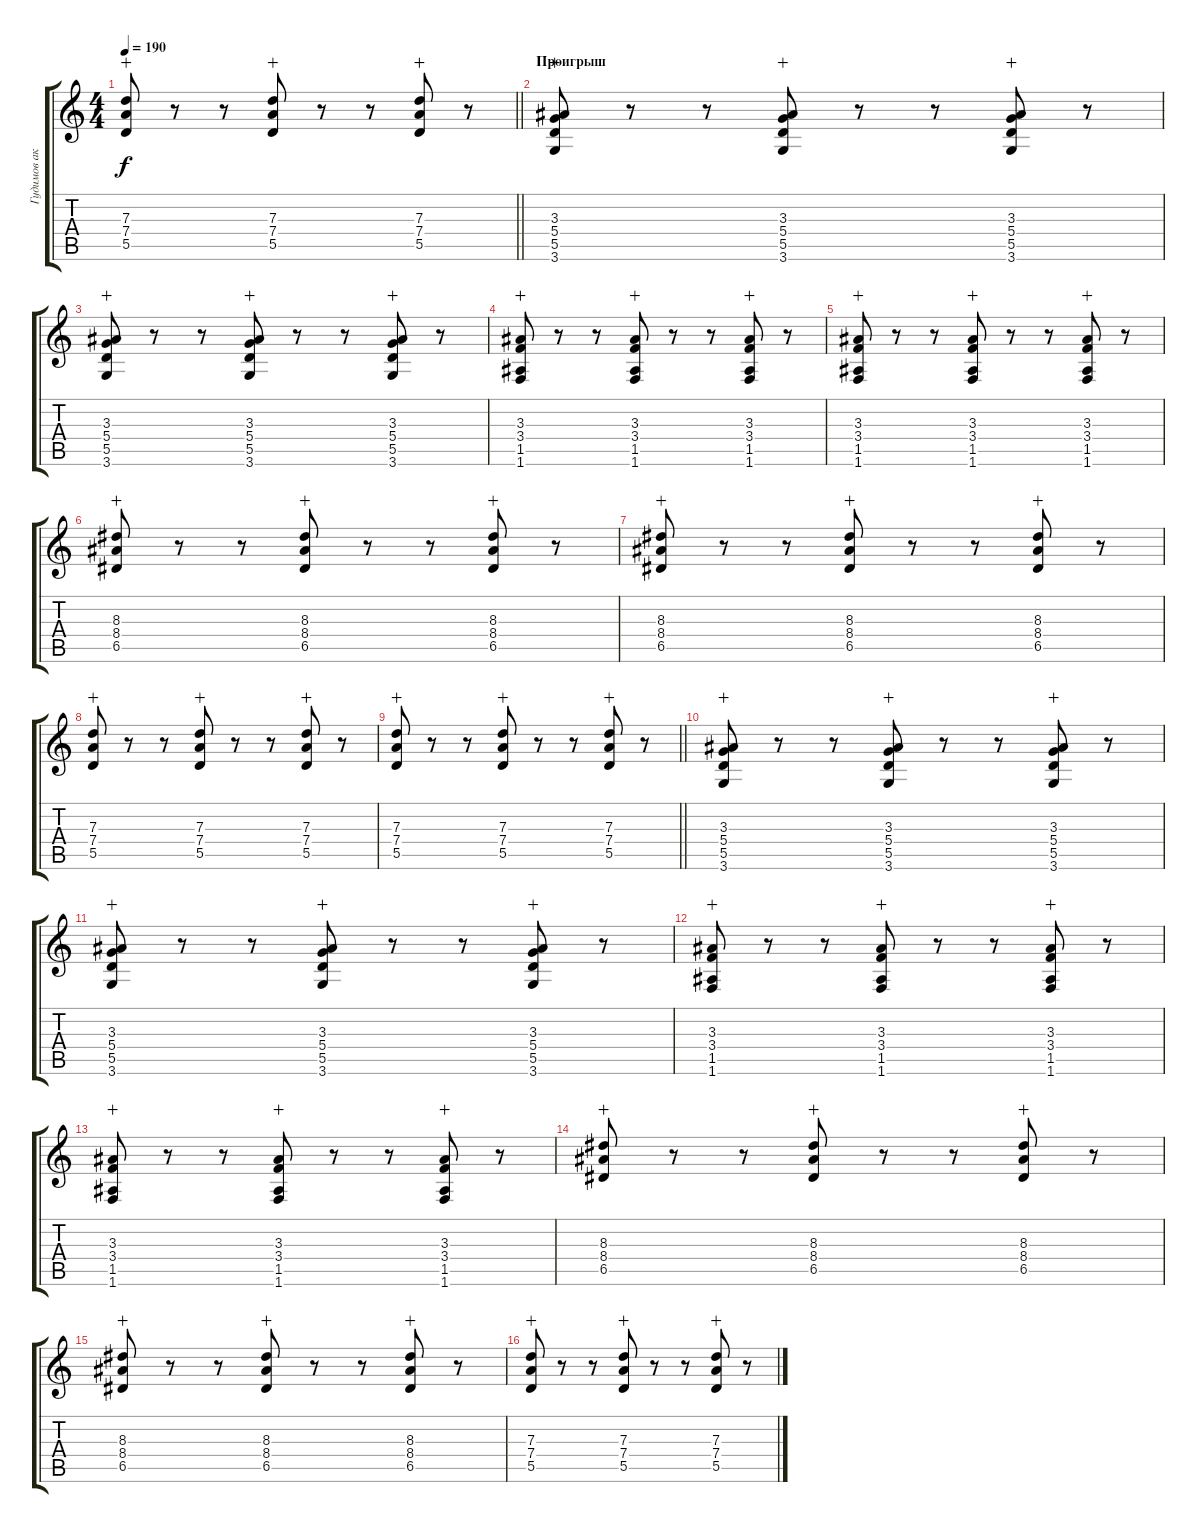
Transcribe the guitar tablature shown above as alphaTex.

\track ("Гудимов акустика" "Гудимов ак") {instrument acousticguitarsteel}
\staff {score tabs}
\tuning (E4 B3 G3 D3 A2 E2) {hide}
\ts (4 4)
\tempo 190
\clef g2
\barLineRight lightlight
\ks c
(7.3 7.4 5.5).8{dy f wahc} r.8 r.8 (7.3 7.4 5.5).8{wahc} r.8 r.8 (7.3 7.4 5.5).8{wahc} r.8 |
\section ("" "Проигрыш")
(3.3 5.4 5.5 3.6).8{wahc} r.8 r.8 (3.3 5.4 5.5 3.6).8{wahc} r.8 r.8 (3.3 5.4 5.5 3.6).8{wahc} r.8 |
(3.3 5.4 5.5 3.6).8{wahc} r.8 r.8 (3.3 5.4 5.5 3.6).8{wahc} r.8 r.8 (3.3 5.4 5.5 3.6).8{wahc} r.8 |
(3.3 3.4 1.5 1.6).8{wahc} r.8 r.8 (3.3 3.4 1.5 1.6).8{wahc} r.8 r.8 (3.3 3.4 1.5 1.6).8{wahc} r.8 |
(3.3 3.4 1.5 1.6).8{wahc} r.8 r.8 (3.3 3.4 1.5 1.6).8{wahc} r.8 r.8 (3.3 3.4 1.5 1.6).8{wahc} r.8 |
(8.3 8.4 6.5).8{wahc} r.8 r.8 (8.3 8.4 6.5).8{wahc} r.8 r.8 (8.3 8.4 6.5).8{wahc} r.8 |
(8.3 8.4 6.5).8{wahc} r.8 r.8 (8.3 8.4 6.5).8{wahc} r.8 r.8 (8.3 8.4 6.5).8{wahc} r.8 |
(7.3 7.4 5.5).8{wahc} r.8 r.8 (7.3 7.4 5.5).8{wahc} r.8 r.8 (7.3 7.4 5.5).8{wahc} r.8 |
\barLineRight lightlight
(7.3 7.4 5.5).8{wahc} r.8 r.8 (7.3 7.4 5.5).8{wahc} r.8 r.8 (7.3 7.4 5.5).8{wahc} r.8 |
(3.3 5.4 5.5 3.6).8{wahc} r.8 r.8 (3.3 5.4 5.5 3.6).8{wahc} r.8 r.8 (3.3 5.4 5.5 3.6).8{wahc} r.8 |
(3.3 5.4 5.5 3.6).8{wahc} r.8 r.8 (3.3 5.4 5.5 3.6).8{wahc} r.8 r.8 (3.3 5.4 5.5 3.6).8{wahc} r.8 |
(3.3 3.4 1.5 1.6).8{wahc} r.8 r.8 (3.3 3.4 1.5 1.6).8{wahc} r.8 r.8 (3.3 3.4 1.5 1.6).8{wahc} r.8 |
(3.3 3.4 1.5 1.6).8{wahc} r.8 r.8 (3.3 3.4 1.5 1.6).8{wahc} r.8 r.8 (3.3 3.4 1.5 1.6).8{wahc} r.8 |
(8.3 8.4 6.5).8{wahc} r.8 r.8 (8.3 8.4 6.5).8{wahc} r.8 r.8 (8.3 8.4 6.5).8{wahc} r.8 |
(8.3 8.4 6.5).8{wahc} r.8 r.8 (8.3 8.4 6.5).8{wahc} r.8 r.8 (8.3 8.4 6.5).8{wahc} r.8 |
(7.3 7.4 5.5).8{wahc} r.8 r.8 (7.3 7.4 5.5).8{wahc} r.8 r.8 (7.3 7.4 5.5).8{wahc} r.8
